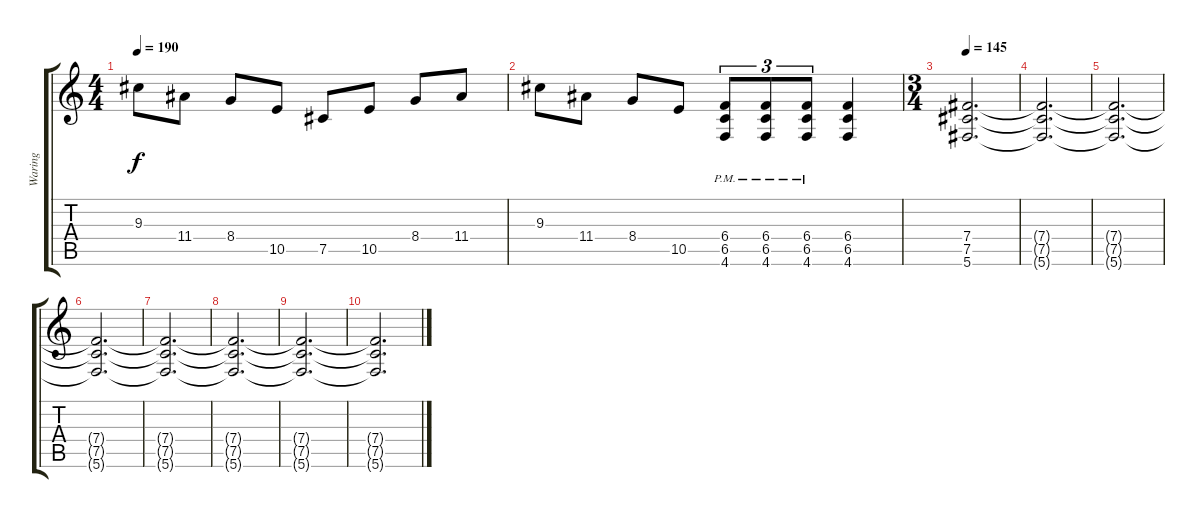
\track ("Waring" "Waring") {instrument distortionguitar}
\staff {score tabs}
\tuning (Db4 Ab3 E3 B2 Gb2 Db2) {hide}
\ts (4 4)
\tempo 190
\clef g2
\ks c
9.3.8{dy f} 11.4.8 8.4.8 10.5.8 7.5.8 10.5.8 8.4.8 11.4.8 |
9.3.8 11.4.8 8.4.8 10.5.8 (6.4{pm} 6.5{pm} 4.6{pm}).8{tu (3 2)} (6.4{pm} 6.5{pm} 4.6{pm}).8{tu (3 2)} (6.4{pm} 6.5{pm} 4.6{pm}).8{tu (3 2)} (6.4 6.5 4.6).4 |
\ts (3 4)
\tempo 145
(7.4 7.5 5.6).2{d volume 7} |
(7.4{t} 7.5{t} 5.6{t}).2{d} |
(7.4{t} 7.5{t} 5.6{t}).2{d} |
(7.4{t} 7.5{t} 5.6{t}).2{d} |
(7.4{t} 7.5{t} 5.6{t}).2{d volume 0} |
(7.4{t} 7.5{t} 5.6{t}).2{d} |
(7.4{t} 7.5{t} 5.6{t}).2{d} |
(7.4{t} 7.5{t} 5.6{t}).2{d}
